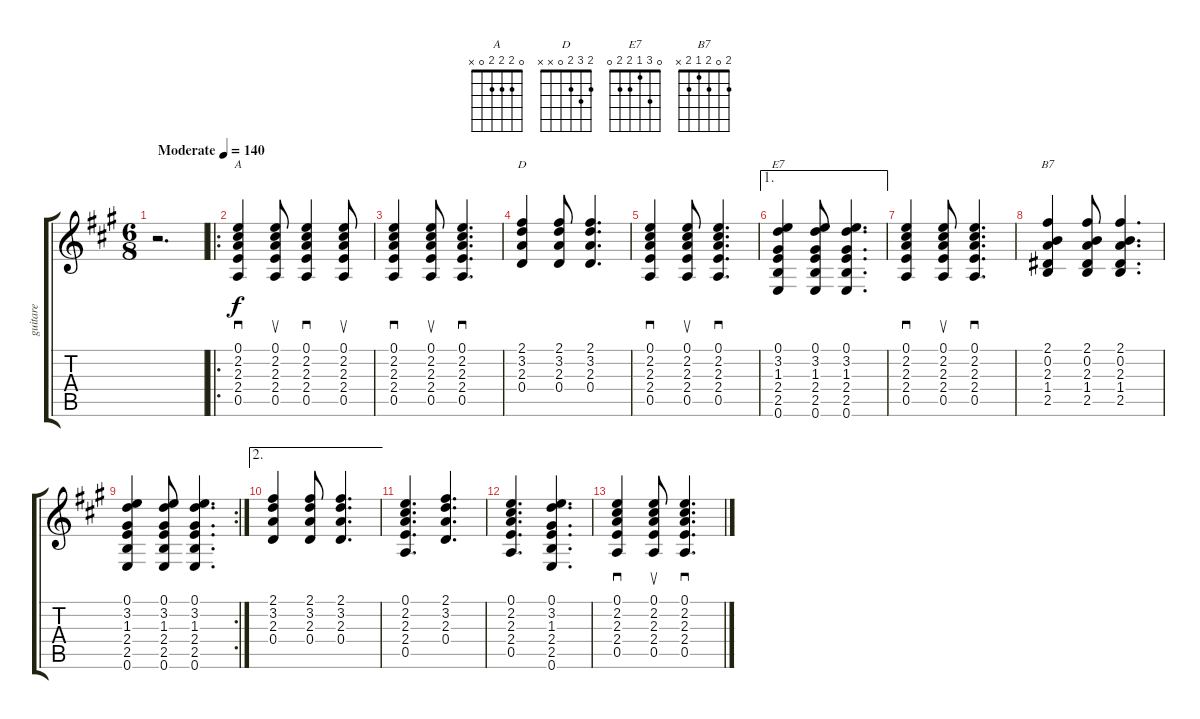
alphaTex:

\track ("guitare" "guitare") {instrument acousticguitarsteel}
\staff {score tabs}
\tuning (E4 B3 G3 D3 A2 E2) {hide}
\chord ("A" 0 2 2 2 0 x)
\chord ("D" 2 3 2 0 x x)
\chord ("E7" 0 3 1 2 2 0)
\chord ("B7" 2 0 2 1 2 x)
\ts (6 8)
\tempo (140 "Moderate")
\clef g2
\ks a
r.2{d dy f instrument acousticguitarsteel} |
\ro
(0.1 2.2 2.3 2.4 0.5).4{sd ch "A"} (0.1 2.2 2.3 2.4 0.5).8{su} (0.1 2.2 2.3 2.4 0.5).4{sd} (0.1 2.2 2.3 2.4 0.5).8{su} |
(0.1 2.2 2.3 2.4 0.5).4{sd} (0.1 2.2 2.3 2.4 0.5).8{su} (0.1 2.2 2.3 2.4 0.5).4{d sd} |
(2.1 3.2 2.3 0.4).4{ch "D"} (2.1 3.2 2.3 0.4).8 (2.1 3.2 2.3 0.4).4{d} |
(0.1 2.2 2.3 2.4 0.5).4{sd} (0.1 2.2 2.3 2.4 0.5).8{su} (0.1 2.2 2.3 2.4 0.5).4{d sd} |
\ae 1
(0.1 3.2 1.3 2.4 2.5 0.6).4{ch "E7"} (0.1 3.2 1.3 2.4 2.5 0.6).8 (0.1 3.2 1.3 2.4 2.5 0.6).4{d} |
(0.1 2.2 2.3 2.4 0.5).4{sd} (0.1 2.2 2.3 2.4 0.5).8{su} (0.1 2.2 2.3 2.4 0.5).4{d sd} |
(2.1 0.2 2.3 1.4 2.5).4{ch "B7"} (2.1 0.2 2.3 1.4 2.5).8 (2.1 0.2 2.3 1.4 2.5).4{d} |
\rc 2
(0.1 3.2 1.3 2.4 2.5 0.6).4 (0.1 3.2 1.3 2.4 2.5 0.6).8 (0.1 3.2 1.3 2.4 2.5 0.6).4{d} |
\ae 2
(2.1 3.2 2.3 0.4).4 (2.1 3.2 2.3 0.4).8 (2.1 3.2 2.3 0.4).4{d} |
(0.1 2.2 2.3 2.4 0.5).4{d} (2.1 3.2 2.3 0.4).4{d} |
(0.1 2.2 2.3 2.4 0.5).4{d} (0.1 3.2 1.3 2.4 2.5 0.6).4{d} |
(0.1 2.2 2.3 2.4 0.5).4{sd} (0.1 2.2 2.3 2.4 0.5).8{su} (0.1 2.2 2.3 2.4 0.5).4{d sd}
